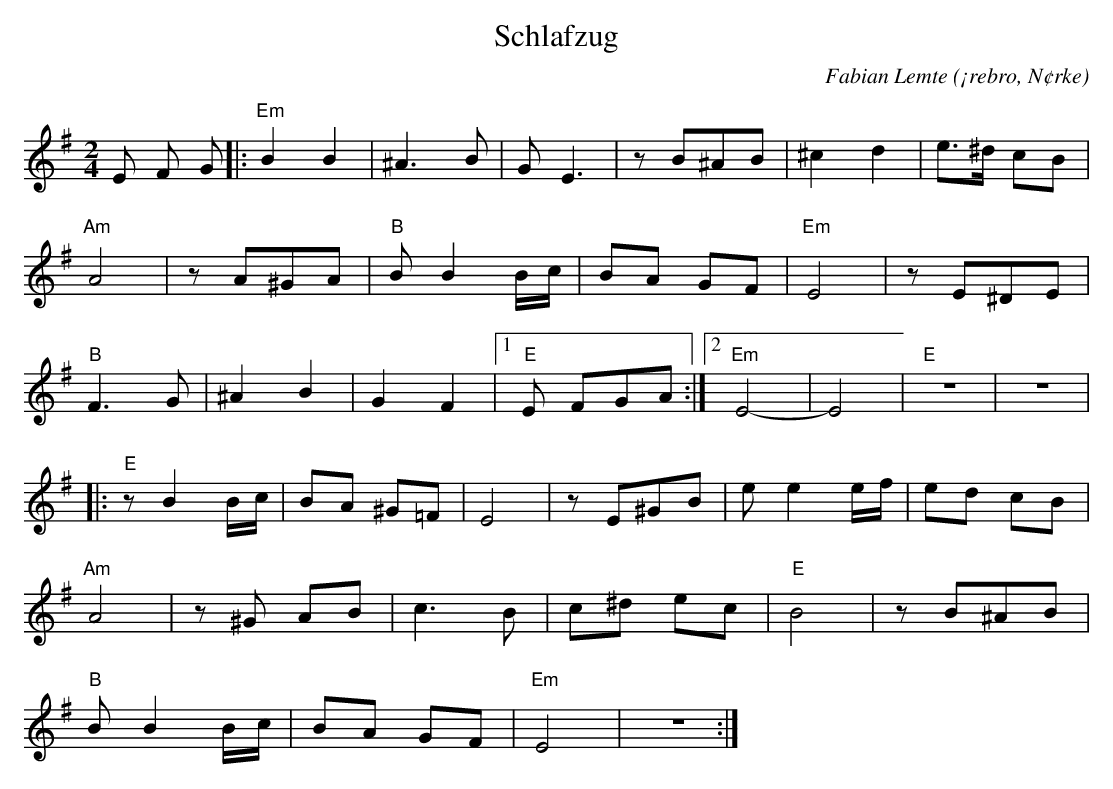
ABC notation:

X:1
T:Schlafzug
O:¡rebro, N¢rke
C:Fabian Lemte
Q: Klezmer
M:2/4
L:1/8
K:Em
E F G |:"Em" B2 B2 | ^A3B | GE3 | zB^AB | ^c2 d2 | e>^d cB |
"Am" A4 | zA^GA |"B" B B2 B/2c/2 | BA GF |"Em" E4 | zE^DE |
"B" F3G | ^A2 B2 | G2 F2 |1"E" E FGA :|2"Em" E4- | E4 |"E" z4 | z4 |
|:"E" zB2 B/2c/2 | BA ^G=F | E4 | zE^GB | e e2 e/2f/2| ed cB |
"Am" A4 | z^G AB | c3B | c^d ec |"E" B4 | zB^AB |
"B" B B2 B/2c/2 | BA GF |"Em" E4 | z4 :|
